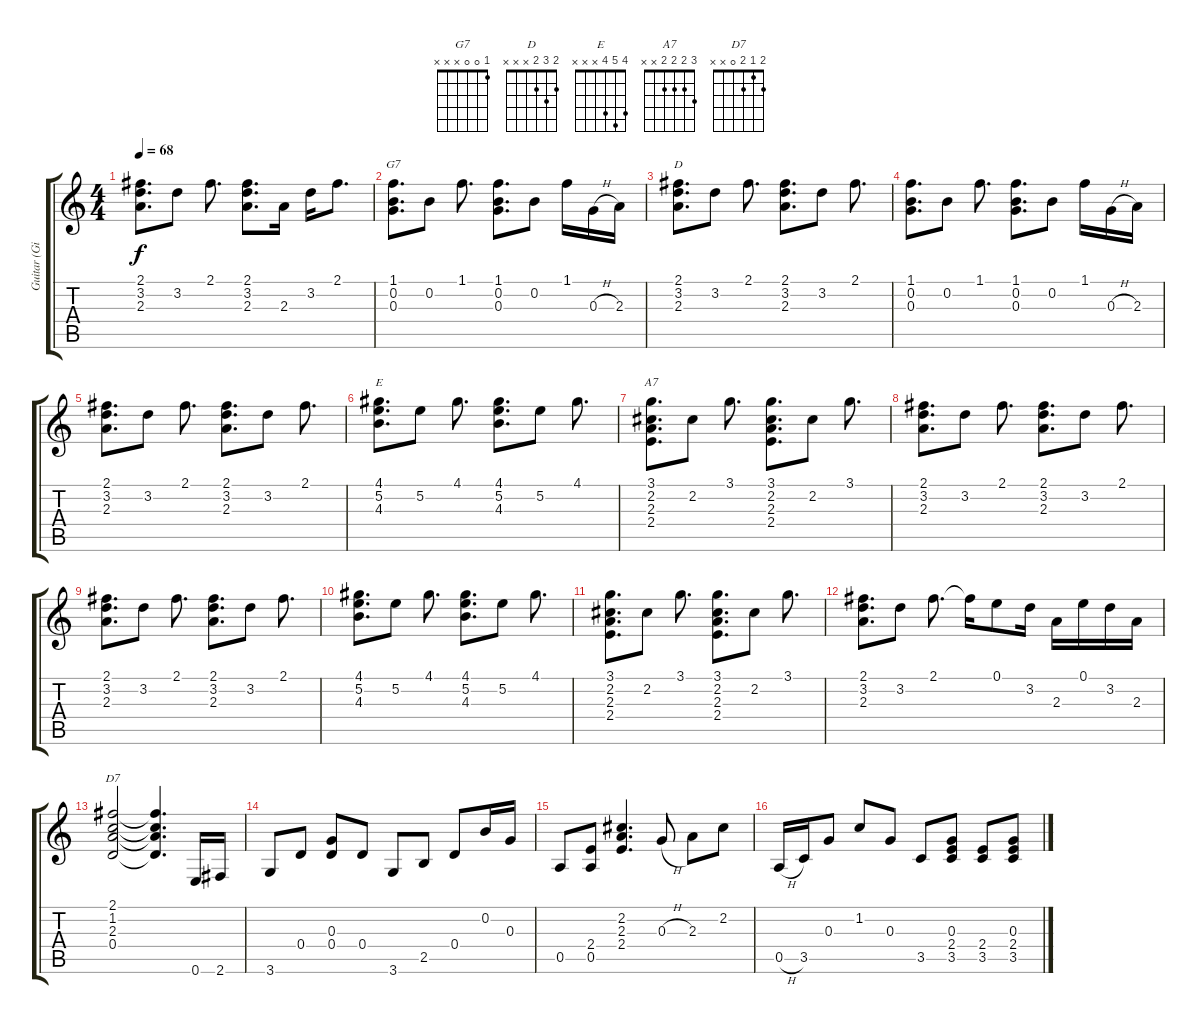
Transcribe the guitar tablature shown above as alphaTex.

\track ("Guitar (Gilmour)" "Guitar (Gi") {instrument electricguitarjazz}
\staff {score tabs}
\tuning (E4 B3 G3 D3 A2 E2) {hide}
\chord ("G7" 1 0 0 x x x)
\chord ("D" 2 3 2 x x x)
\chord ("E" 4 5 4 x x x)
\chord ("A7" 3 2 2 2 x x)
\chord ("D7" 2 1 2 0 x x)
\ts (4 4)
\tempo 68
\clef g2
\ks c
(2.1 3.2 2.3).8{d dy f} 3.2.8 2.1.8{d} (2.1 3.2 2.3).8{d} 2.3.16 3.2.16 2.1.8{d} |
(1.1 0.2 0.3).8{d ch "G7"} 0.2.8 1.1.8{d} (1.1 0.2 0.3).8{d} 0.2.8 1.1.16 0.3{h}.16 2.3.16 |
(2.1 3.2 2.3).8{d ch "D"} 3.2.8 2.1.8{d} (2.1 3.2 2.3).8{d} 3.2.8 2.1.8{d} |
(1.1 0.2 0.3).8{d} 0.2.8 1.1.8{d} (1.1 0.2 0.3).8{d} 0.2.8 1.1.16 0.3{h}.16 2.3.16 |
(2.1 3.2 2.3).8{d} 3.2.8 2.1.8{d} (2.1 3.2 2.3).8{d} 3.2.8 2.1.8{d} |
(4.1 5.2 4.3).8{d ch "E"} 5.2.8 4.1.8{d} (4.1 5.2 4.3).8{d} 5.2.8 4.1.8{d} |
(3.1 2.2 2.3 2.4).8{d ch "A7"} 2.2.8 3.1.8{d} (3.1 2.2 2.3 2.4).8{d} 2.2.8 3.1.8{d} |
(2.1 3.2 2.3).8{d} 3.2.8 2.1.8{d} (2.1 3.2 2.3).8{d} 3.2.8 2.1.8{d} |
(2.1 3.2 2.3).8{d} 3.2.8 2.1.8{d} (2.1 3.2 2.3).8{d} 3.2.8 2.1.8{d} |
(4.1 5.2 4.3).8{d} 5.2.8 4.1.8{d} (4.1 5.2 4.3).8{d} 5.2.8 4.1.8{d} |
(3.1 2.2 2.3 2.4).8{d} 2.2.8 3.1.8{d} (3.1 2.2 2.3 2.4).8{d} 2.2.8 3.1.8{d} |
(2.1 3.2 2.3).8{d} 3.2.8 2.1.8{d} 2.1{t}.16 0.1.8 3.2.16 2.3.16 0.1.16 3.2.16 2.3.16 |
(2.1 1.2 2.3 0.4).2{ch "D7"} (2.1{t} 1.2{t} 2.3{t} 0.4{t}).4{d} 0.6.16 2.6.16 |
3.6.8 0.4.8 (0.3 0.4).8 0.4.8 3.6.8 2.5.8 0.4.8 0.2.16 0.3.16 |
0.5.8 (2.4 0.5).8 (2.2 2.3 2.4).4{d} 0.3{h}.8 2.3.8 2.2.8 |
0.5{h}.16 3.5.16 0.3.8 1.2.8 0.3.8 3.5.8 (0.3 2.4 3.5).8 (2.4 3.5).8 (0.3 2.4 3.5).8
